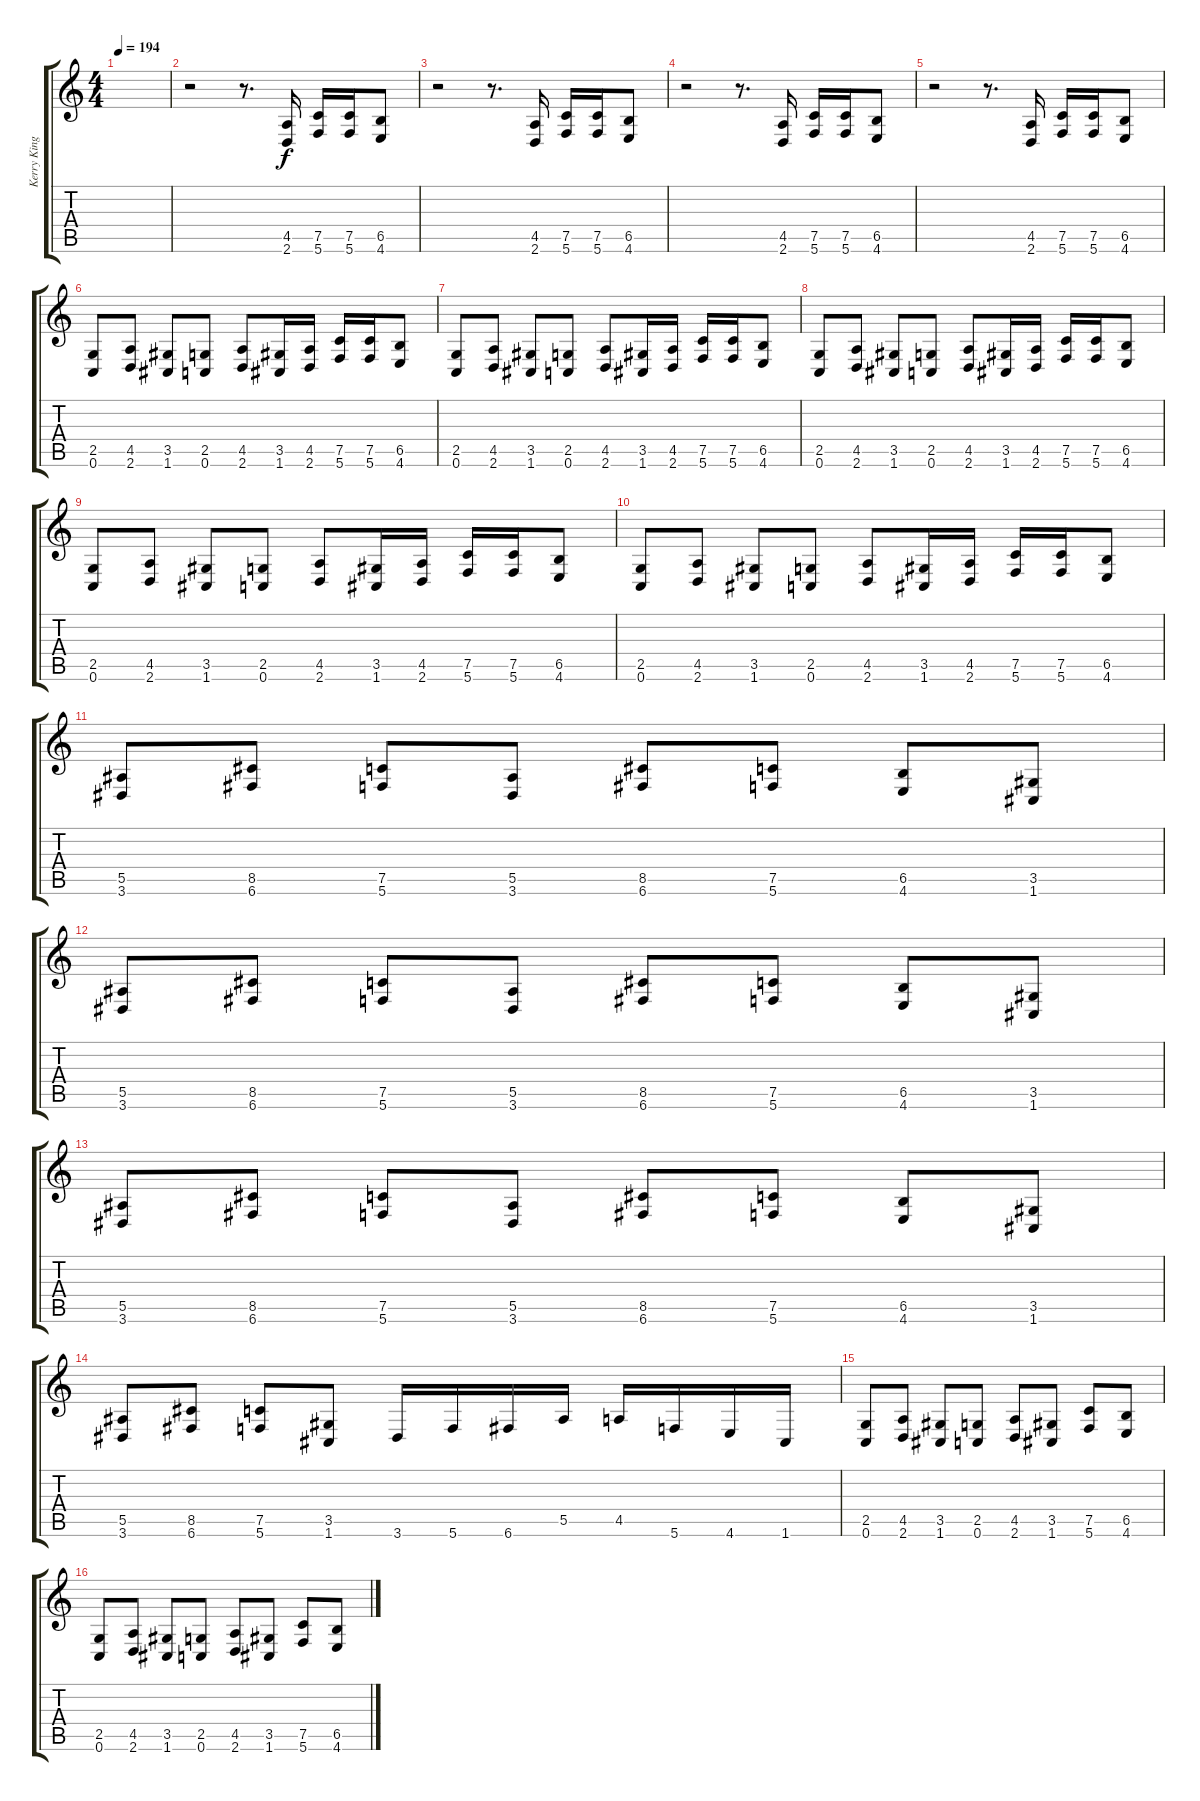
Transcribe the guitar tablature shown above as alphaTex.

\track ("Kerry King" "Kerry King") {instrument distortionguitar}
\staff {score tabs}
\tuning (C4 G3 Eb3 Bb2 F2 C2) {hide}
\ts (4 4)
\tempo 194
\tempo 75
\tempo 194
\clef g2
\ks c
|
r.2 r.8{d} (4.5 2.6).16 (7.5 5.6).16 (7.5 5.6).16 (6.5 4.6).8 |
r.2 r.8{d} (4.5 2.6).16 (7.5 5.6).16 (7.5 5.6).16 (6.5 4.6).8 |
r.2 r.8{d} (4.5 2.6).16 (7.5 5.6).16 (7.5 5.6).16 (6.5 4.6).8 |
r.2 r.8{d} (4.5 2.6).16 (7.5 5.6).16 (7.5 5.6).16 (6.5 4.6).8 |
(2.5 0.6).8 (4.5 2.6).8 (3.5 1.6).8 (2.5 0.6).8 (4.5 2.6).8 (3.5 1.6).16 (4.5 2.6).16 (7.5 5.6).16 (7.5 5.6).16 (6.5 4.6).8 |
(2.5 0.6).8 (4.5 2.6).8 (3.5 1.6).8 (2.5 0.6).8 (4.5 2.6).8 (3.5 1.6).16 (4.5 2.6).16 (7.5 5.6).16 (7.5 5.6).16 (6.5 4.6).8 |
(2.5 0.6).8 (4.5 2.6).8 (3.5 1.6).8 (2.5 0.6).8 (4.5 2.6).8 (3.5 1.6).16 (4.5 2.6).16 (7.5 5.6).16 (7.5 5.6).16 (6.5 4.6).8 |
(2.5 0.6).8 (4.5 2.6).8 (3.5 1.6).8 (2.5 0.6).8 (4.5 2.6).8 (3.5 1.6).16 (4.5 2.6).16 (7.5 5.6).16 (7.5 5.6).16 (6.5 4.6).8 |
(2.5 0.6).8 (4.5 2.6).8 (3.5 1.6).8 (2.5 0.6).8 (4.5 2.6).8 (3.5 1.6).16 (4.5 2.6).16 (7.5 5.6).16 (7.5 5.6).16 (6.5 4.6).8 |
(5.5 3.6).8 (8.5 6.6).8 (7.5 5.6).8 (5.5 3.6).8 (8.5 6.6).8 (7.5 5.6).8 (6.5 4.6).8 (3.5 1.6).8 |
(5.5 3.6).8 (8.5 6.6).8 (7.5 5.6).8 (5.5 3.6).8 (8.5 6.6).8 (7.5 5.6).8 (6.5 4.6).8 (3.5 1.6).8 |
(5.5 3.6).8 (8.5 6.6).8 (7.5 5.6).8 (5.5 3.6).8 (8.5 6.6).8 (7.5 5.6).8 (6.5 4.6).8 (3.5 1.6).8 |
(5.5 3.6).8 (8.5 6.6).8 (7.5 5.6).8 (3.5 1.6).8 3.6.16 5.6.16 6.6.16 5.5.16 4.5.16 5.6.16 4.6.16 1.6.16 |
(2.5 0.6).8 (4.5 2.6).8 (3.5 1.6).8 (2.5 0.6).8 (4.5 2.6).8 (3.5 1.6).8 (7.5 5.6).8 (6.5 4.6).8 |
(2.5 0.6).8 (4.5 2.6).8 (3.5 1.6).8 (2.5 0.6).8 (4.5 2.6).8 (3.5 1.6).8 (7.5 5.6).8 (6.5 4.6).8
